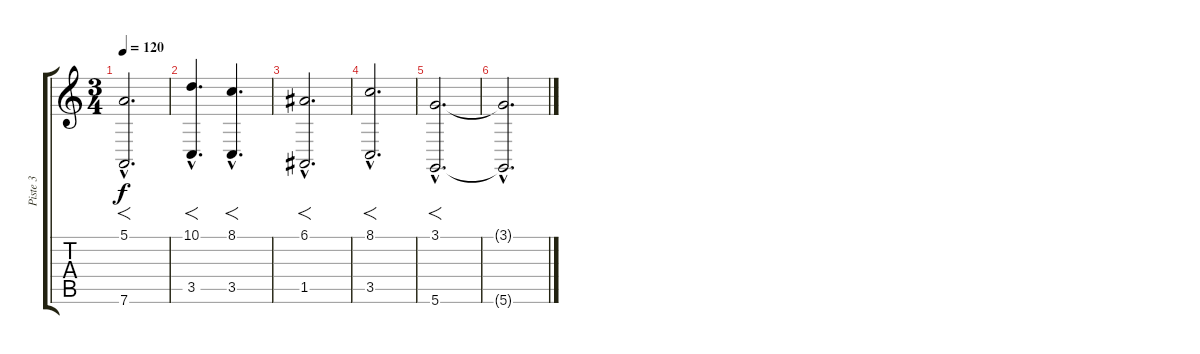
\track ("Piste 3" "Piste 3") {instrument tremolostrings}
\staff {score tabs}
\tuning (E4 B3 G3 D3 A2 D2) {hide}
\ts (3 4)
\tempo 120
\clef g2
\ks c
(5.1{hac} 7.6{hac}).2{f d dy f} |
(10.1{hac} 3.5{hac}).4{f d} (8.1{hac} 3.5{hac}).4{f d} |
(6.1{hac} 1.5{hac}).2{f d} |
(8.1{hac} 3.5{hac}).2{f d} |
(3.1{hac} 5.6{hac}).2{f d} |
(3.1{hac t} 5.6{hac t}).2{d}
